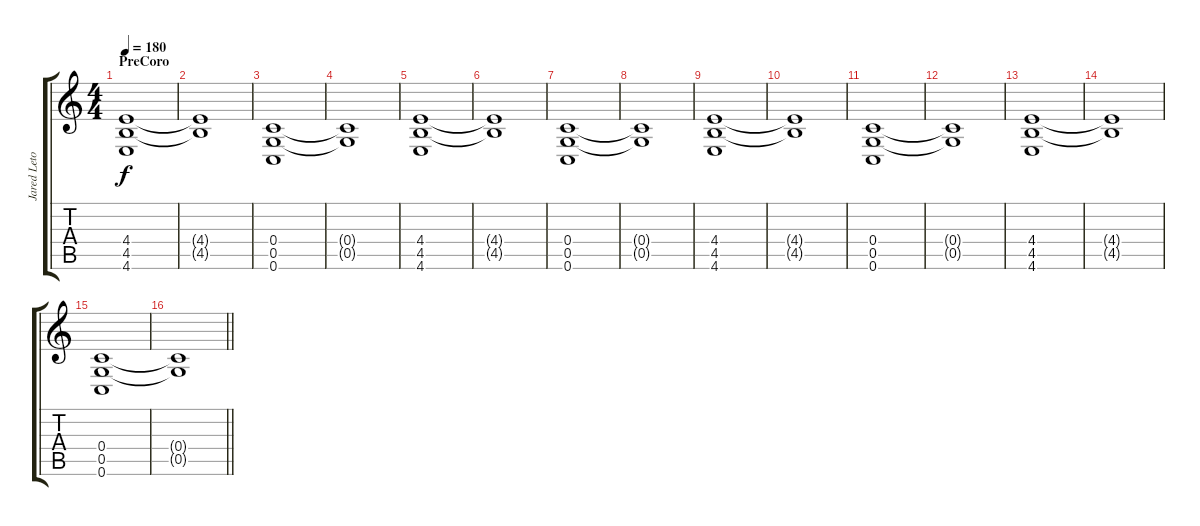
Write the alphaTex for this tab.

\track ("Jared Leto" "Jared Leto") {instrument distortionguitar}
\staff {score tabs}
\tuning (D4 A3 F3 C3 G2 C2) {hide}
\ts (4 4)
\section ("" "PreCoro")
\tempo 180
\clef g2
\ks c
(4.4 4.5 4.6).1{dy f} |
(4.4{t} 4.5{t}).1 |
(0.4 0.5 0.6).1 |
(0.4{t} 0.5{t}).1 |
(4.4 4.5 4.6).1 |
(4.4{t} 4.5{t}).1 |
(0.4 0.5 0.6).1 |
(0.4{t} 0.5{t}).1 |
(4.4 4.5 4.6).1 |
(4.4{t} 4.5{t}).1 |
(0.4 0.5 0.6).1 |
(0.4{t} 0.5{t}).1 |
(4.4 4.5 4.6).1 |
(4.4{t} 4.5{t}).1 |
(0.4 0.5 0.6).1 |
\barLineRight lightlight
(0.4{t} 0.5{t}).1
